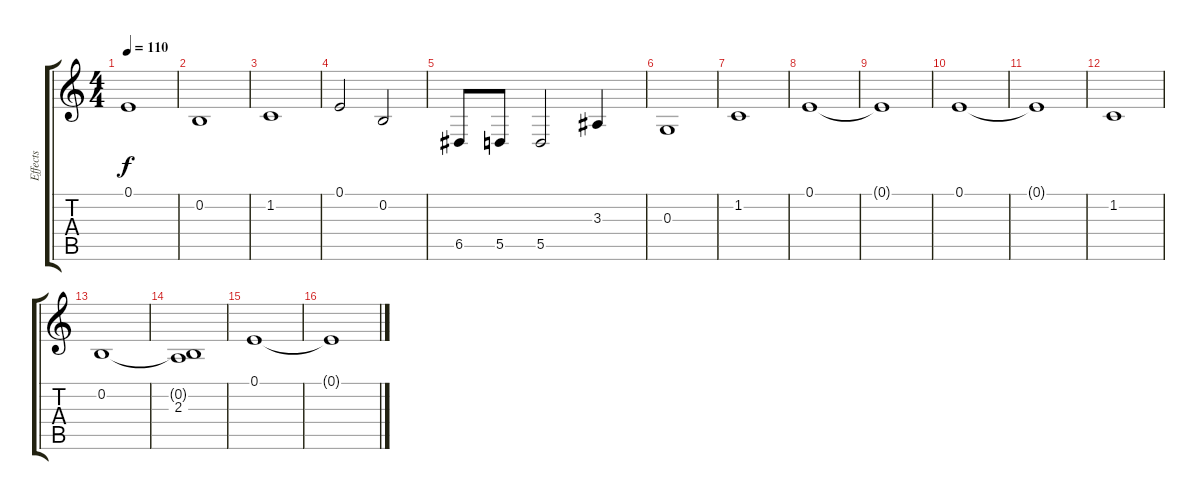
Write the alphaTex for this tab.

\track ("Effects" "Effects") {instrument birdtweet}
\staff {score tabs}
\tuning (E4 B3 G3 D3 A2 E2) {hide}
\ts (4 4)
\tempo 110
\clef g2
\ks c
0.1.1{dy f instrument birdtweet} |
0.2.1 |
1.2.1 |
0.1.2 0.2.2 |
6.5.8 5.5.8 5.5.2 3.3.4 |
0.3.1 |
1.2.1 |
0.1.1 |
0.1{t}.1 |
0.1.1 |
0.1{t}.1 |
1.2.1 |
0.2.1 |
(0.2{t} 2.3).1 |
0.1.1 |
0.1{t}.1
